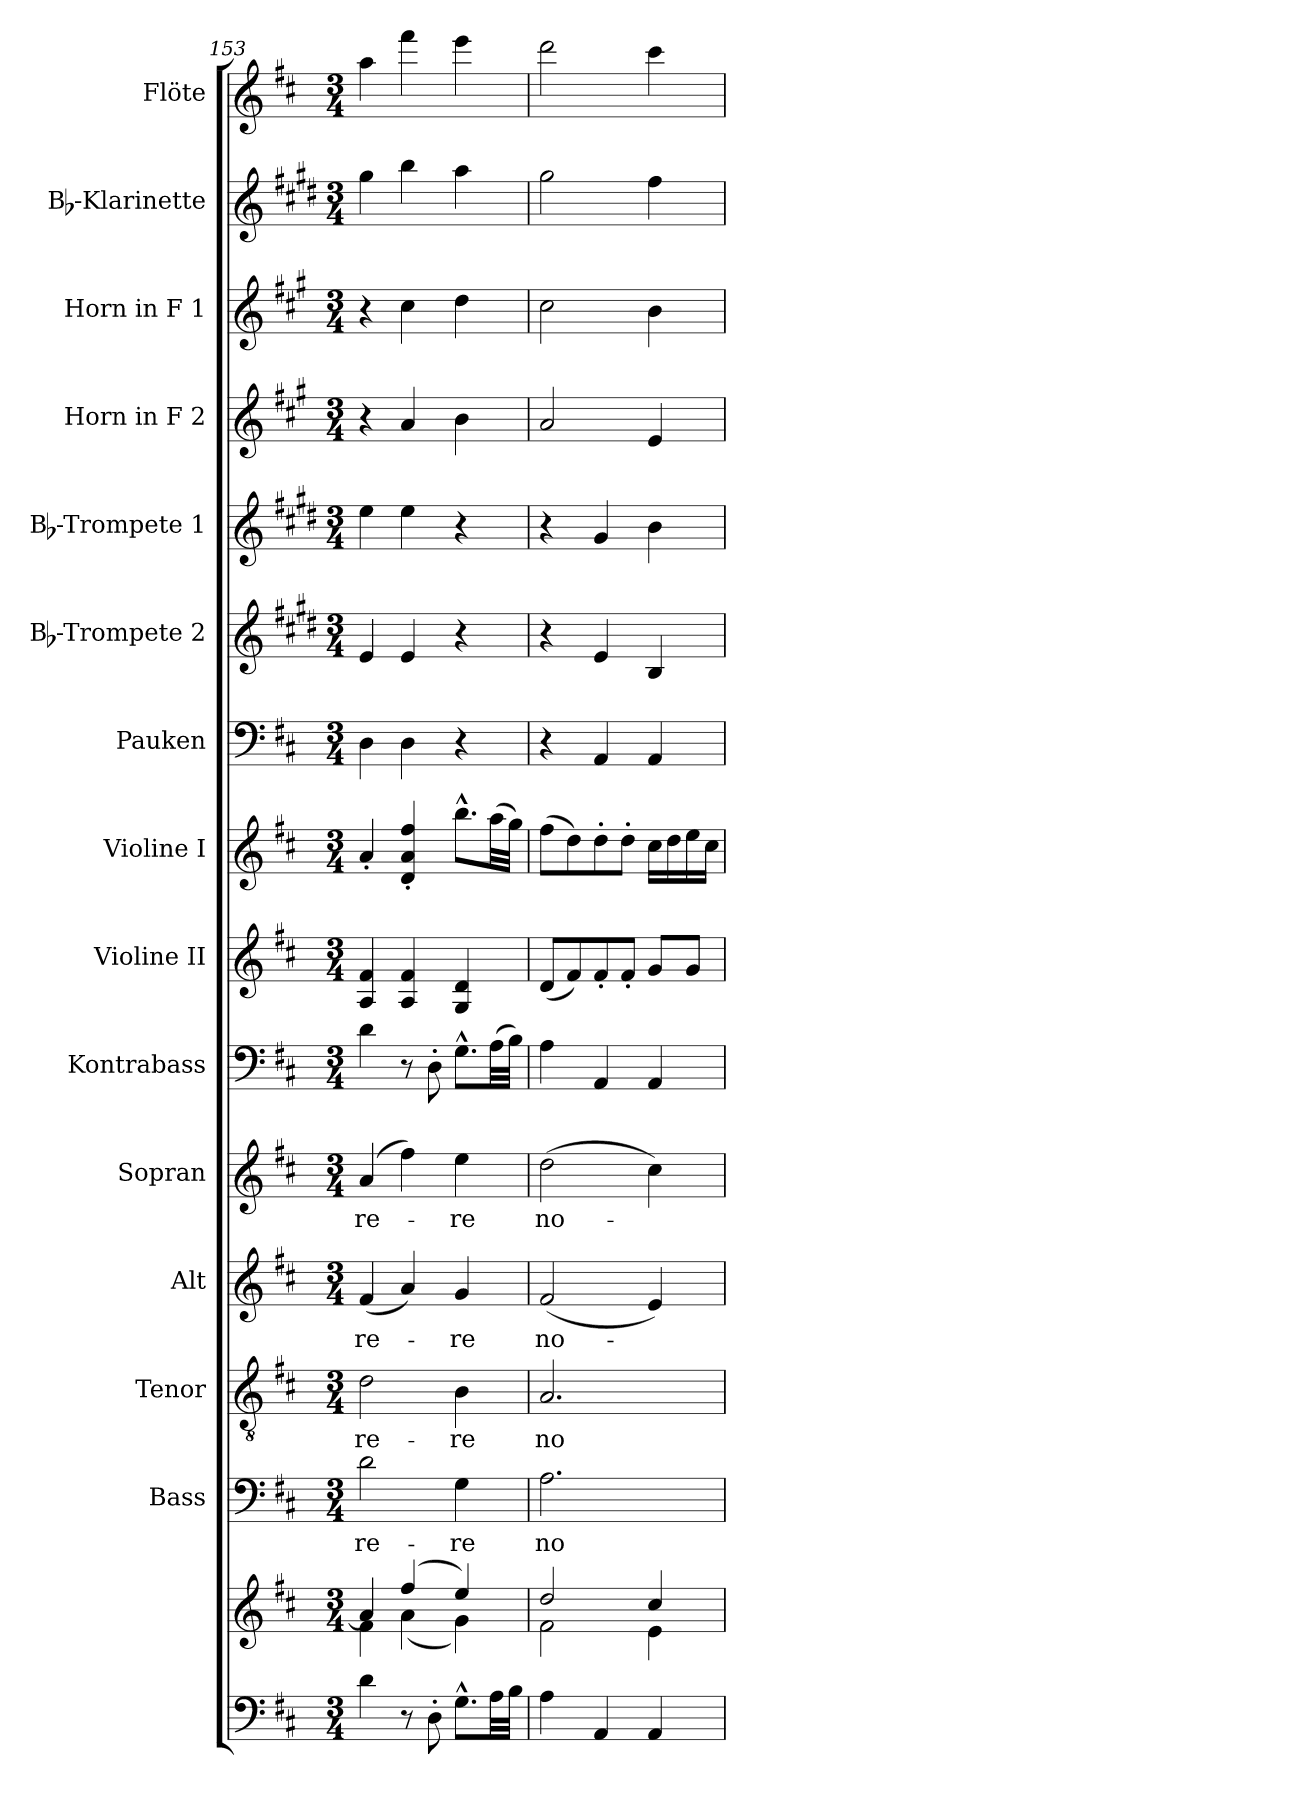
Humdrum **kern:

**kern	**kern	**kern	**text	**kern	**text	**kern	**text	**kern	**text	**kern	**kern	**kern	**kern	**kern	**kern	**kern	**kern	**kern	**kern
*part15	*part15	*part14	*part14	*part13	*part13	*part12	*part12	*part11	*part11	*part10	*part9	*part8	*part7	*part6	*part5	*part4	*part3	*part2	*part1
*staff16	*staff15	*staff14	*staff14	*staff13	*staff13	*staff12	*staff12	*staff11	*staff11	*staff10	*staff9	*staff8	*staff7	*staff6	*staff5	*staff4	*staff3	*staff2	*staff1
*	*	*I"Bass	*	*I"Tenor	*	*I"Alt	*	*I"Sopran	*	*I"Kontrabass	*I"Violine II	*I"Violine I	*I"Pauken	*I"Bb-Trompete 2	*I"Bb-Trompete 1	*I"Horn in F 2	*I"Horn in F 1	*I"Bb-Klarinette	*I"Flöte
*	*	*I'B.	*	*I'T.	*	*I'A.	*	*I'S.	*	*I'Kb.	*I'Vl. II	*I'Vl. I	*I'Pk.	*I'Bb Trp. 2	*I'Bb Trp. 1	*	*	*I'Bb Kl.	*I'Fl.
!!LO:PB:g=z
*clefF4	*clefG2	*clefF4	*	*clefGv2	*	*clefG2	*	*clefG2	*	*clefF4	*clefG2	*clefG2	*clefF4	*clefG2	*clefG2	*clefG2	*clefG2	*clefG2	*clefG2
*	*	*	*	*	*	*	*	*	*	*ITrd7c12	*	*	*	*ITrd1c2	*ITrd1c2	*ITrd4c7	*ITrd4c7	*ITrd1c2	*
*k[f#c#]	*k[f#c#]	*k[f#c#]	*	*k[f#c#]	*	*k[f#c#]	*	*k[f#c#]	*	*k[f#c#]	*k[f#c#]	*k[f#c#]	*k[f#c#]	*k[f#c#]	*k[f#c#]	*k[f#c#]	*k[f#c#]	*k[f#c#]	*k[f#c#]
*D:	*D:	*D:	*	*D:	*	*D:	*	*D:	*	*D:	*D:	*D:	*D:	*D:	*D:	*D:	*D:	*D:	*D:
*M3/4	*M3/4	*M3/4	*	*M3/4	*	*M3/4	*	*M3/4	*	*M3/4	*M3/4	*M3/4	*M3/4	*M3/4	*M3/4	*M3/4	*M3/4	*M3/4	*M3/4
=153	=153	=153	=153	=153	=153	=153	=153	=153	=153	=153	=153	=153	=153	=153	=153	=153	=153	=153	=153
*	*^	*	*	*	*	*	*	*	*	*	*	*	*	*	*	*	*	*	*
!	!	!	!	!LO:LY:b	!	!LO:LY:b	!	!LO:LY:b	!	!LO:LY:b	!	!	!	!	!	!	!	!	!	!
4d\	4a/]	4f#\	2d\	-re-	2d\	-re-	(<4f#/	-re-	(4a/	-re-	4D\	4A/ 4f#/	4a'</	4D\	4d/	4dd\	4r	4r	4ff#\	4aa\
8r	(4ff#/	(<4a\	.	.	.	.	4a/)	.	4ff#\)	.	8r	4A/ 4f#/	4d/'< 4a/'< 4ff#/'<	4D\	4d/	4dd\	4d/	4f#\	4aa\	4fff#\
8D'>\	.	.	.	.	.	.	.	.	.	.	8DD'>\	.	.	.	.	.	.	.	.	.
!	!	!	!	!LO:LY:b	!	!LO:LY:b	!	!LO:LY:b	!	!LO:LY:b	!	!	!	!	!	!	!	!	!	!
8.G^^>\L	4ee/)	4g\)	4G\	-re	4B\	-re	4g/	-re	4ee\	-re	8.GG^^>\L	4G/ 4d/	8.bb^^>\L	4r	4r	4r	4e\	4g\	4gg\	4eee\
32A\LL	.	.	.	.	.	.	.	.	.	.	(>32AA\LL	.	(>32aa\LL	.	.	.	.	.	.	.
32B\JJJ	.	.	.	.	.	.	.	.	.	.	32BB\JJJ)	.	32gg\JJJ)	.	.	.	.	.	.	.
=154	=154	=154	=154	=154	=154	=154	=154	=154	=154	=154	=154	=154	=154	=154	=154	=154	=154	=154	=154	=154
!	!	!	!	!LO:LY:b	!	!LO:LY:b	!	!LO:LY:b	!	!LO:LY:b	!	!	!	!	!	!	!	!	!	!
4A\	2dd/	2f#\	2.A\	no-	2.A/	no-	(<2f#/	no-	(>2dd\	no-	4AA\	(<8d/L	(>8ff#\L	4r	4r	4r	2d/	2f#\	2ff#\	2ddd\
.	.	.	.	.	.	.	.	.	.	.	.	8f#/)	8dd\)	.	.	.	.	.	.	.
4AA/	.	.	.	.	.	.	.	.	.	.	4AAA/	8f#'</	8dd'>\	4AA/	4d/	4f#/	.	.	.	.
.	.	.	.	.	.	.	.	.	.	.	.	8f#'</J	8dd'>\J	.	.	.	.	.	.	.
4AA/	4cc#/	4e\	.	.	.	.	4e/)	.	4cc#\)	.	4AAA/	8g/L	16cc#\LL	4AA/	4A/	4a\	4A/	4e\	4ee\	4ccc#\
.	.	.	.	.	.	.	.	.	.	.	.	.	16dd\	.	.	.	.	.	.	.
.	.	.	.	.	.	.	.	.	.	.	.	8g/J	16ee\	.	.	.	.	.	.	.
.	.	.	.	.	.	.	.	.	.	.	.	.	16cc#\JJ	.	.	.	.	.	.	.
*	*v	*v	*	*	*	*	*	*	*	*	*	*	*	*	*	*	*	*	*	*
=	=	=	=	=	=	=	=	=	=	=	=	=	=	=	=	=	=	=	=
*-	*-	*-	*-	*-	*-	*-	*-	*-	*-	*-	*-	*-	*-	*-	*-	*-	*-	*-	*-
